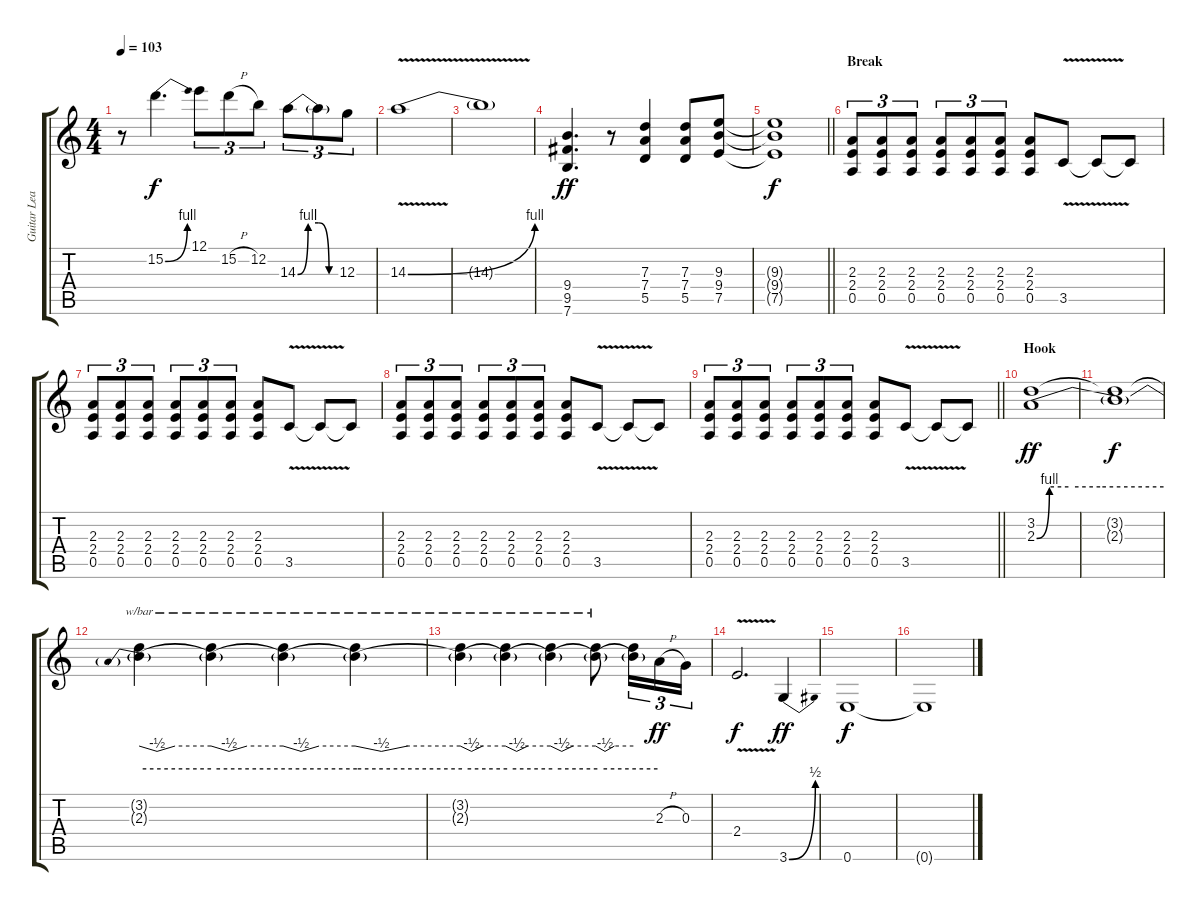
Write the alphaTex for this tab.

\track ("Guitar Lead" "Guitar Lea") {instrument distortionguitar}
\staff {score tabs}
\tuning (E4 B3 G3 D3 A2 E2) {hide}
\ts (4 4)
\tempo 103
\clef g2
\ks c
r.8{dy f} 15.2{be (bend 0 0 60 4)}.4{d} 12.1.8{tu (3 2)} 15.2{h}.8{tu (3 2)} 12.2.8{tu (3 2)} 14.3{be (custom 0 0 15 4 30 4 45 0 60 0)}.8{tu (3 2)} 14.3{t}.8{tu (3 2)} 12.3.8{tu (3 2)} |
14.3{be (bend 0 0 60 4) v}.1 |
14.3{t}.1 |
(9.4 9.5 7.6).4{d dy ff} r.8 (7.3 7.4 5.5).4 (7.3 7.4 5.5).8 (9.3 9.4 7.5).8 |
\barLineRight lightlight
(9.3{t} 9.4{t} 7.5{t}).1{dy f} |
\section ("" "Break")
(2.3 2.4 0.5).8{tu (3 2)} (2.3 2.4 0.5).8{tu (3 2)} (2.3 2.4 0.5).8{tu (3 2)} (2.3 2.4 0.5).8{tu (3 2)} (2.3 2.4 0.5).8{tu (3 2)} (2.3 2.4 0.5).8{tu (3 2)} (2.3 2.4 0.5).8 3.5{v}.8 3.5{t}.8 3.5{t}.8 |
(2.3 2.4 0.5).8{tu (3 2)} (2.3 2.4 0.5).8{tu (3 2)} (2.3 2.4 0.5).8{tu (3 2)} (2.3 2.4 0.5).8{tu (3 2)} (2.3 2.4 0.5).8{tu (3 2)} (2.3 2.4 0.5).8{tu (3 2)} (2.3 2.4 0.5).8 3.5{v}.8 3.5{t}.8 3.5{t}.8 |
(2.3 2.4 0.5).8{tu (3 2)} (2.3 2.4 0.5).8{tu (3 2)} (2.3 2.4 0.5).8{tu (3 2)} (2.3 2.4 0.5).8{tu (3 2)} (2.3 2.4 0.5).8{tu (3 2)} (2.3 2.4 0.5).8{tu (3 2)} (2.3 2.4 0.5).8 3.5{v}.8 3.5{t}.8 3.5{t}.8 |
\barLineRight lightlight
(2.3 2.4 0.5).8{tu (3 2)} (2.3 2.4 0.5).8{tu (3 2)} (2.3 2.4 0.5).8{tu (3 2)} (2.3 2.4 0.5).8{tu (3 2)} (2.3 2.4 0.5).8{tu (3 2)} (2.3 2.4 0.5).8{tu (3 2)} (2.3 2.4 0.5).8 3.5{v}.8 3.5{t}.8 3.5{t}.8 |
\section ("" "Hook")
(3.2 2.3{be (custom 0 0 6 4 15 4 30 4 60 4)}).1{dy ff} |
(3.2{t} 2.3{t}).1{dy f} |
(3.2{t} 2.3{be (prebend 0 4 60 4) t}).4{tbe (custom default 0 0 15 -2 30 0 60 0)} (3.2{t} 2.3{be (hold 0 4 60 4) t}).4{tbe (custom default 0 0 15 -2 30 0 60 0)} (3.2{t} 2.3{be (hold 0 4 60 4) t}).4{tbe (custom default 0 0 15 -2 30 0 60 0)} (3.2{t} 2.3{be (hold 0 4 60 4) t}).4{tbe (custom default 0 0 15 -2 30 0 60 0)} |
(3.2{t} 2.3{be (hold 0 4 60 4) t}).4{tbe (custom default 0 0 15 -2 30 0 60 0)} (3.2{t} 2.3{be (hold 0 4 60 4) t}).4{tbe (custom default 0 0 15 -2 30 0 60 0)} (3.2{t} 2.3{be (hold 0 4 60 4) t}).4{tbe (custom default 0 0 15 -2 30 0 60 0)} (3.2{t} 2.3{be (hold 0 4 60 4) t}).8{tbe (custom default 0 0 15 -2 30 0 60 0)} (3.2{t} 2.3{t}).16{tu (3 2)} 2.3{h}.16{tu (3 2) dy ff} 0.3.16{tu (3 2)} |
2.4{v}.2{d dy f} 3.6{be (bend 0 0 60 2)}.4{dy ff} |
0.6.1{dy f} |
0.6{t}.1
